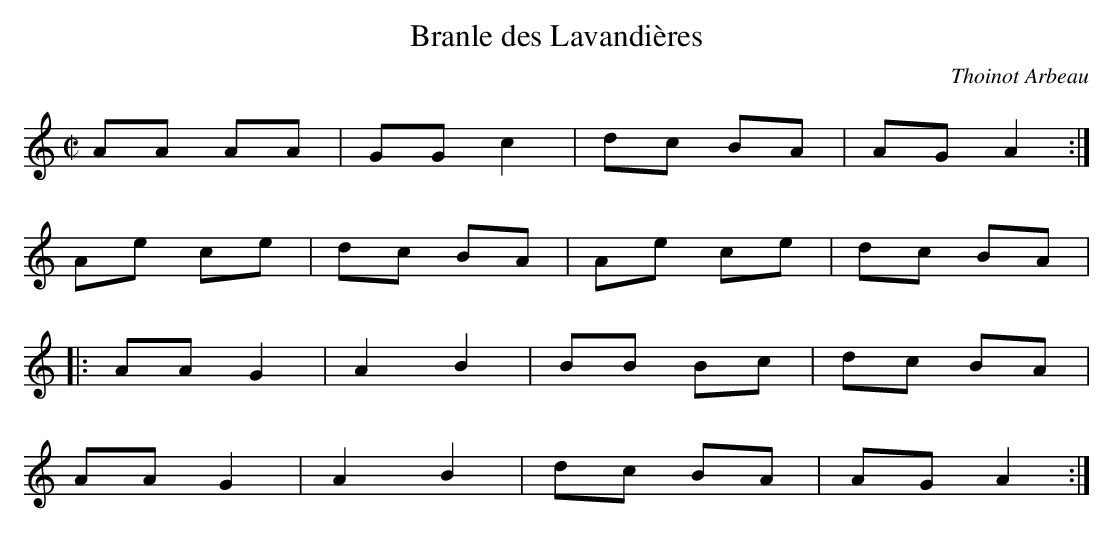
X:1
T:Branle des Lavandières
C:Thoinot Arbeau
M:C|
L:1/8
K:C
AA AA | GG c2 | dc BA | AG A2 :|
Ae ce | dc BA | Ae ce | dc BA |
|: AA G2 | A2 B2 | BB Bc | dc BA |
AA G2 | A2 B2 | dc BA | AG A2 :|
